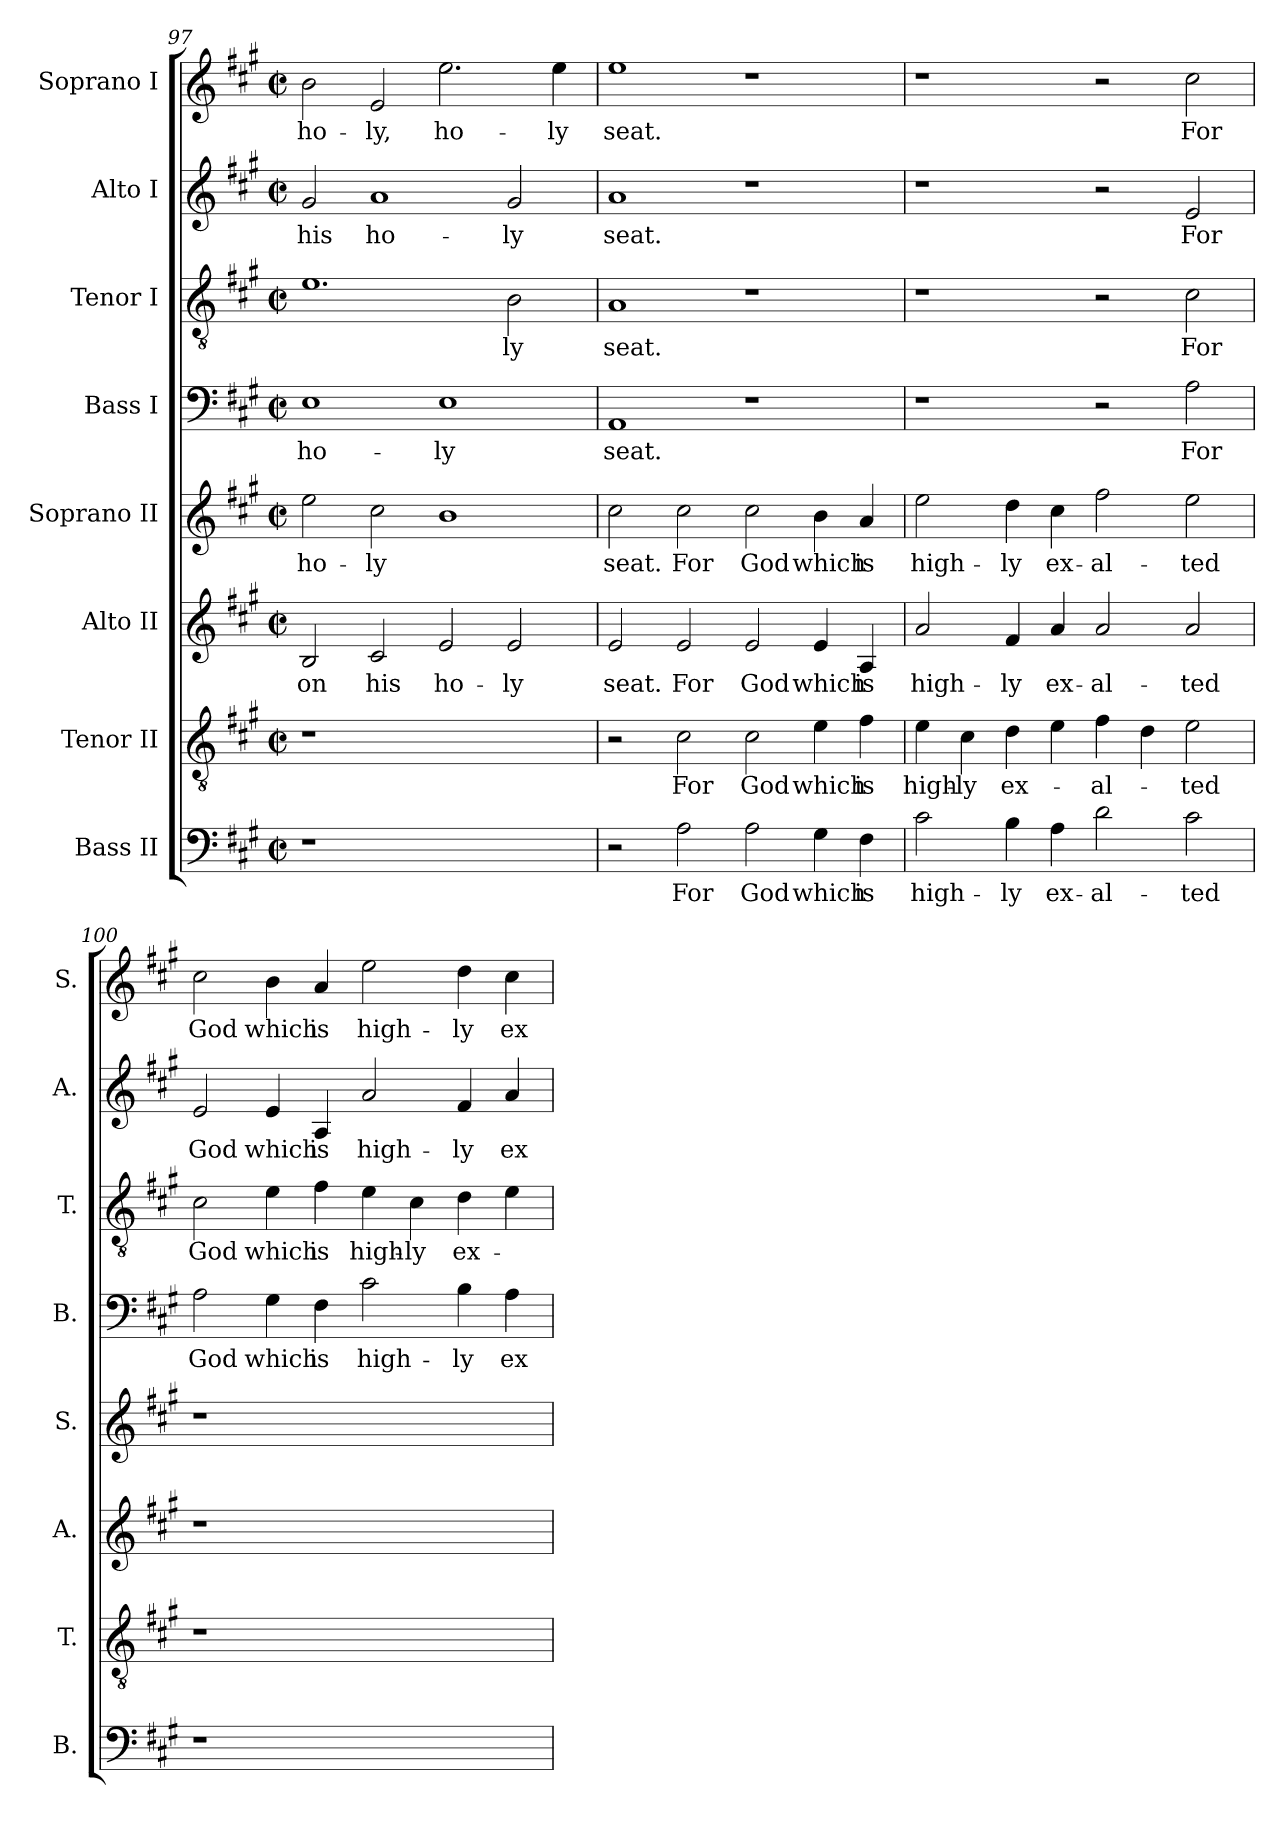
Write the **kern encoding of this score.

**kern	**text	**kern	**text	**kern	**text	**kern	**text	**kern	**text	**kern	**text	**kern	**text	**kern	**text
*part8	*part8	*part7	*part7	*part6	*part6	*part5	*part5	*part4	*part4	*part3	*part3	*part2	*part2	*part1	*part1
*staff8	*staff8	*staff7	*staff7	*staff6	*staff6	*staff5	*staff5	*staff4	*staff4	*staff3	*staff3	*staff2	*staff2	*staff1	*staff1
*I"Bass II	*	*I"Tenor II	*	*I"Alto II	*	*I"Soprano II	*	*I"Bass I	*	*I"Tenor I	*	*I"Alto I	*	*I"Soprano I	*
*I'B.	*	*I'T.	*	*I'A.	*	*I'S.	*	*I'B.	*	*I'T.	*	*I'A.	*	*I'S.	*
*clefF4	*	*clefGv2	*	*clefG2	*	*clefG2	*	*clefF4	*	*clefGv2	*	*clefG2	*	*clefG2	*
*	*	*ITrd7c12	*	*	*	*	*	*	*	*ITrd7c12	*	*	*	*	*
*k[f#c#g#]	*	*k[f#c#g#]	*	*k[f#c#g#]	*	*k[f#c#g#]	*	*k[f#c#g#]	*	*k[f#c#g#]	*	*k[f#c#g#]	*	*k[f#c#g#]	*
*A:	*	*A:	*	*A:	*	*A:	*	*A:	*	*A:	*	*A:	*	*A:	*
*M2/2	*	*M2/2	*	*M2/2	*	*M2/2	*	*M2/2	*	*M2/2	*	*M2/2	*	*M2/2	*
*met(c|)	*	*met(c|)	*	*met(c|)	*	*met(c|)	*	*met(c|)	*	*met(c|)	*	*met(c|)	*	*met(c|)	*
=97	=97	=97	=97	=97	=97	=97	=97	=97	=97	=97	=97	=97	=97	=97	=97
!LO:N:vis=1	!	!LO:N:vis=1	!	!	!LO:LY:b	!	!LO:LY:b	!	!LO:LY:b	!	!	!	!LO:LY:b	!	!LO:LY:b
1r	.	1r	.	2B/	-on	2ee\	ho-	1E	ho-	1.E	.	2g#/	his	2b\	ho-
!	!	!	!	!	!LO:LY:b	!	!LO:LY:b	!	!	!	!	!	!LO:LY:b	!	!LO:LY:b
.	.	.	.	2c#/	his	2cc#\	-ly	.	.	.	.	1a	ho-	2e/	-ly,
!	!	!	!	!	!LO:LY:b	!	!	!	!LO:LY:b	!	!	!	!	!	!LO:LY:b
1ryy	.	1ryy	.	2e/	ho-	1b	.	1E	-ly	.	.	.	.	2.ee\	ho-
!	!	!	!	!	!LO:LY:b	!	!	!	!	!	!LO:LY:b	!	!LO:LY:b	!	!
.	.	.	.	2e/	-ly	.	.	.	.	2BB\	-ly	2g#/	-ly	.	.
!	!	!	!	!	!	!	!	!	!	!	!	!	!	!	!LO:LY:b
.	.	.	.	.	.	.	.	.	.	.	.	.	.	4ee\	-ly
!!LO:PB:g=z
=98	=98	=98	=98	=98	=98	=98	=98	=98	=98	=98	=98	=98	=98	=98	=98
!	!	!	!	!	!LO:LY:b	!	!LO:LY:b	!	!LO:LY:b	!	!LO:LY:b	!	!LO:LY:b	!	!LO:LY:b
2r	.	2r	.	2e/	seat.	2cc#\	seat.	1AA	seat.	1AA	seat.	1a	seat.	1ee	seat.
!	!LO:LY:b	!	!LO:LY:b	!	!LO:LY:b	!	!LO:LY:b	!	!	!	!	!	!	!	!
2A\	For	2C#\	For	2e/	For	2cc#\	For	.	.	.	.	.	.	.	.
!	!LO:LY:b	!	!LO:LY:b	!	!LO:LY:b	!	!LO:LY:b	!	!	!	!	!	!	!	!
2A\	God	2C#\	God	2e/	God	2cc#\	God	1r	.	1r	.	1r	.	1r	.
!	!LO:LY:b	!	!LO:LY:b	!	!LO:LY:b	!	!LO:LY:b	!	!	!	!	!	!	!	!
4G#\	which	4E\	which	4e/	which	4b\	which	.	.	.	.	.	.	.	.
!	!LO:LY:b	!	!LO:LY:b	!	!LO:LY:b	!	!LO:LY:b	!	!	!	!	!	!	!	!
4F#\	is	4F#\	is	4A/	is	4a/	is	.	.	.	.	.	.	.	.
=99	=99	=99	=99	=99	=99	=99	=99	=99	=99	=99	=99	=99	=99	=99	=99
!	!LO:LY:b	!	!LO:LY:b	!	!LO:LY:b	!	!LO:LY:b	!	!	!	!	!	!	!	!
2c#\	high-	4E\	high-	2a/	high-	2ee\	high-	1r	.	1r	.	1r	.	1r	.
!	!	!	!LO:LY:b	!	!	!	!	!	!	!	!	!	!	!	!
.	.	4C#\	-ly	.	.	.	.	.	.	.	.	.	.	.	.
!	!LO:LY:b	!	!LO:LY:b	!	!LO:LY:b	!	!LO:LY:b	!	!	!	!	!	!	!	!
4B\	-ly	4D\	ex-	4f#/	-ly	4dd\	-ly	.	.	.	.	.	.	.	.
!	!LO:LY:b	!	!	!	!LO:LY:b	!	!LO:LY:b	!	!	!	!	!	!	!	!
4A\	ex-	4E\	.	4a/	ex-	4cc#\	ex-	.	.	.	.	.	.	.	.
!	!LO:LY:b	!	!LO:LY:b	!	!LO:LY:b	!	!LO:LY:b	!	!	!	!	!	!	!	!
2d\	-al-	4F#\	-al-	2a/	-al-	2ff#\	-al-	2r	.	2r	.	2r	.	2r	.
.	.	4D\	.	.	.	.	.	.	.	.	.	.	.	.	.
!	!LO:LY:b	!	!LO:LY:b	!	!LO:LY:b	!	!LO:LY:b	!	!LO:LY:b	!	!LO:LY:b	!	!LO:LY:b	!	!LO:LY:b
2c#\	-ted	2E\	-ted	2a/	-ted	2ee\	-ted	2A\	For	2C#\	For	2e/	For	2cc#\	For
=100	=100	=100	=100	=100	=100	=100	=100	=100	=100	=100	=100	=100	=100	=100	=100
!LO:N:vis=1	!	!LO:N:vis=1	!	!LO:N:vis=1	!	!LO:N:vis=1	!	!	!LO:LY:b	!	!LO:LY:b	!	!LO:LY:b	!	!LO:LY:b
1r	.	1r	.	1r	.	1r	.	2A\	God	2C#\	God	2e/	God	2cc#\	God
!	!	!	!	!	!	!	!	!	!LO:LY:b	!	!LO:LY:b	!	!LO:LY:b	!	!LO:LY:b
.	.	.	.	.	.	.	.	4G#\	which	4E\	which	4e/	which	4b\	which
!	!	!	!	!	!	!	!	!	!LO:LY:b	!	!LO:LY:b	!	!LO:LY:b	!	!LO:LY:b
.	.	.	.	.	.	.	.	4F#\	is	4F#\	is	4A/	is	4a/	is
!	!	!	!	!	!	!	!	!	!LO:LY:b	!	!LO:LY:b	!	!LO:LY:b	!	!LO:LY:b
1ryy	.	1ryy	.	1ryy	.	1ryy	.	2c#\	high-	4E\	high-	2a/	high-	2ee\	high-
!	!	!	!	!	!	!	!	!	!	!	!LO:LY:b	!	!	!	!
.	.	.	.	.	.	.	.	.	.	4C#\	-ly	.	.	.	.
!	!	!	!	!	!	!	!	!	!LO:LY:b	!	!LO:LY:b	!	!LO:LY:b	!	!LO:LY:b
.	.	.	.	.	.	.	.	4B\	-ly	4D\	ex-	4f#/	-ly	4dd\	-ly
!	!	!	!	!	!	!	!	!	!LO:LY:b	!	!	!	!LO:LY:b	!	!LO:LY:b
.	.	.	.	.	.	.	.	4A\	ex-	4E\	.	4a/	ex-	4cc#\	ex-
=	=	=	=	=	=	=	=	=	=	=	=	=	=	=	=
*-	*-	*-	*-	*-	*-	*-	*-	*-	*-	*-	*-	*-	*-	*-	*-
